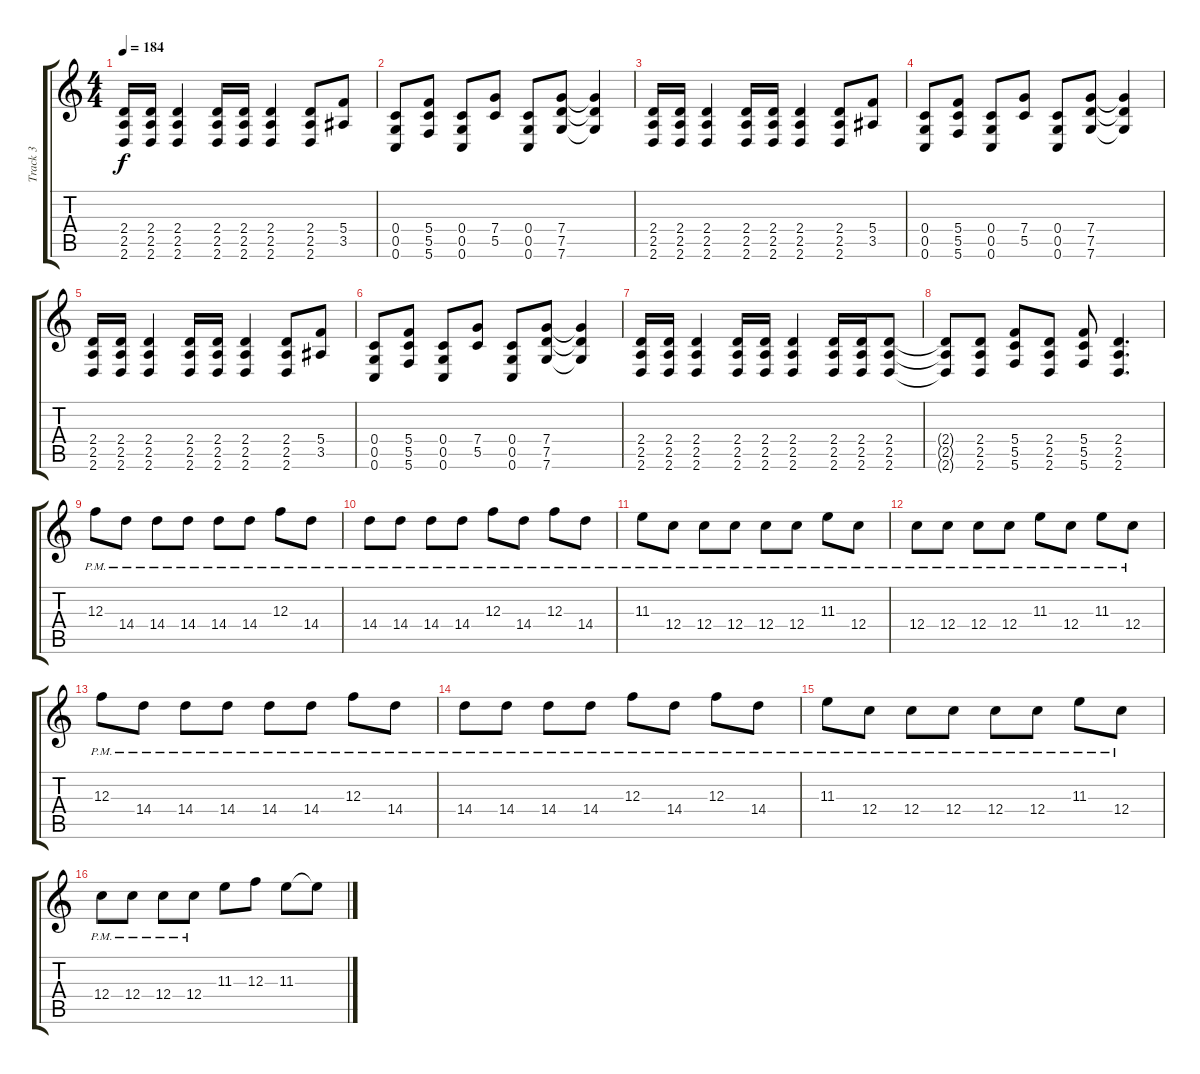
\track ("Track 3" "Track 3") {instrument distortionguitar}
\staff {score tabs}
\tuning (D4 A3 F3 C3 G2 C2) {hide}
\ts (4 4)
\tempo 184
\clef g2
\ks c
(2.4 2.5 2.6).16{dy f} (2.4 2.5 2.6).16 (2.4 2.5 2.6).4 (2.4 2.5 2.6).16 (2.4 2.5 2.6).16 (2.4 2.5 2.6).4 (2.4 2.5 2.6).8 (5.4 3.5).8 |
(0.4 0.5 0.6).8 (5.4 5.5 5.6).8 (0.4 0.5 0.6).8 (7.4 5.5).8 (0.4 0.5 0.6).8 (7.4 7.5 7.6).8 (7.4{t} 7.5{t} 7.6{t}).4 |
(2.4 2.5 2.6).16 (2.4 2.5 2.6).16 (2.4 2.5 2.6).4 (2.4 2.5 2.6).16 (2.4 2.5 2.6).16 (2.4 2.5 2.6).4 (2.4 2.5 2.6).8 (5.4 3.5).8 |
(0.4 0.5 0.6).8 (5.4 5.5 5.6).8 (0.4 0.5 0.6).8 (7.4 5.5).8 (0.4 0.5 0.6).8 (7.4 7.5 7.6).8 (7.4{t} 7.5{t} 7.6{t}).4 |
(2.4 2.5 2.6).16 (2.4 2.5 2.6).16 (2.4 2.5 2.6).4 (2.4 2.5 2.6).16 (2.4 2.5 2.6).16 (2.4 2.5 2.6).4 (2.4 2.5 2.6).8 (5.4 3.5).8 |
(0.4 0.5 0.6).8 (5.4 5.5 5.6).8 (0.4 0.5 0.6).8 (7.4 5.5).8 (0.4 0.5 0.6).8 (7.4 7.5 7.6).8 (7.4{t} 7.5{t} 7.6{t}).4 |
(2.4 2.5 2.6).16 (2.4 2.5 2.6).16 (2.4 2.5 2.6).4 (2.4 2.5 2.6).16 (2.4 2.5 2.6).16 (2.4 2.5 2.6).4 (2.4 2.5 2.6).16 (2.4 2.5 2.6).16 (2.4 2.5 2.6).8 |
(2.4{t} 2.5{t} 2.6{t}).8 (2.4 2.5 2.6).8 (5.4 5.5 5.6).8 (2.4 2.5 2.6).8 (5.4 5.5 5.6).8 (2.4 2.5 2.6).4{d} |
12.3{pm}.8 14.4{pm}.8 14.4{pm}.8 14.4{pm}.8 14.4{pm}.8 14.4{pm}.8 12.3{pm}.8 14.4{pm}.8 |
14.4{pm}.8 14.4{pm}.8 14.4{pm}.8 14.4{pm}.8 12.3{pm}.8 14.4{pm}.8 12.3{pm}.8 14.4{pm}.8 |
11.3{pm}.8 12.4{pm}.8 12.4{pm}.8 12.4{pm}.8 12.4{pm}.8 12.4{pm}.8 11.3{pm}.8 12.4{pm}.8 |
12.4{pm}.8 12.4{pm}.8 12.4{pm}.8 12.4{pm}.8 11.3{pm}.8 12.4{pm}.8 11.3{pm}.8 12.4{pm}.8 |
12.3{pm}.8 14.4{pm}.8 14.4{pm}.8 14.4{pm}.8 14.4{pm}.8 14.4{pm}.8 12.3{pm}.8 14.4{pm}.8 |
14.4{pm}.8 14.4{pm}.8 14.4{pm}.8 14.4{pm}.8 12.3{pm}.8 14.4{pm}.8 12.3{pm}.8 14.4{pm}.8 |
11.3{pm}.8 12.4{pm}.8 12.4{pm}.8 12.4{pm}.8 12.4{pm}.8 12.4{pm}.8 11.3{pm}.8 12.4{pm}.8 |
12.4{pm}.8 12.4{pm}.8 12.4{pm}.8 12.4{pm}.8 11.3.8 12.3.8 11.3.8 11.3{t}.8
